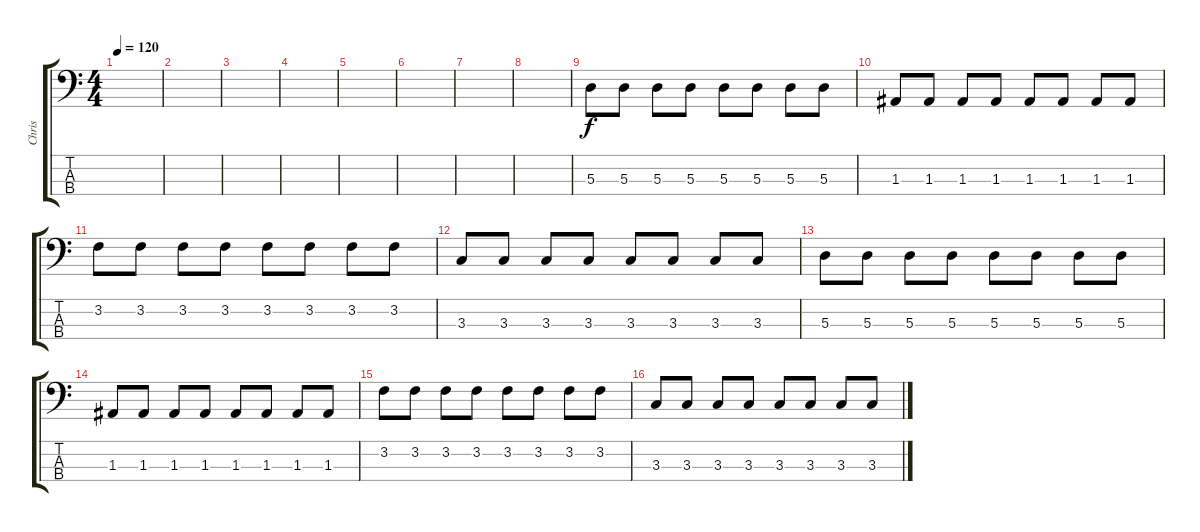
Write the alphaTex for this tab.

\track ("Chris" "Chris") {instrument electricbassfinger}
\staff {score tabs}
\tuning (G2 D2 A1 D1) {hide}
\ts (4 4)
\tempo 120
\clef f4
\ks c
|
|
|
|
|
|
|
|
5.3.8 5.3.8 5.3.8 5.3.8 5.3.8 5.3.8 5.3.8 5.3.8 |
1.3.8 1.3.8 1.3.8 1.3.8 1.3.8 1.3.8 1.3.8 1.3.8 |
3.2.8 3.2.8 3.2.8 3.2.8 3.2.8 3.2.8 3.2.8 3.2.8 |
3.3.8 3.3.8 3.3.8 3.3.8 3.3.8 3.3.8 3.3.8 3.3.8 |
5.3.8 5.3.8 5.3.8 5.3.8 5.3.8 5.3.8 5.3.8 5.3.8 |
1.3.8 1.3.8 1.3.8 1.3.8 1.3.8 1.3.8 1.3.8 1.3.8 |
3.2.8 3.2.8 3.2.8 3.2.8 3.2.8 3.2.8 3.2.8 3.2.8 |
3.3.8 3.3.8 3.3.8 3.3.8 3.3.8 3.3.8 3.3.8 3.3.8
